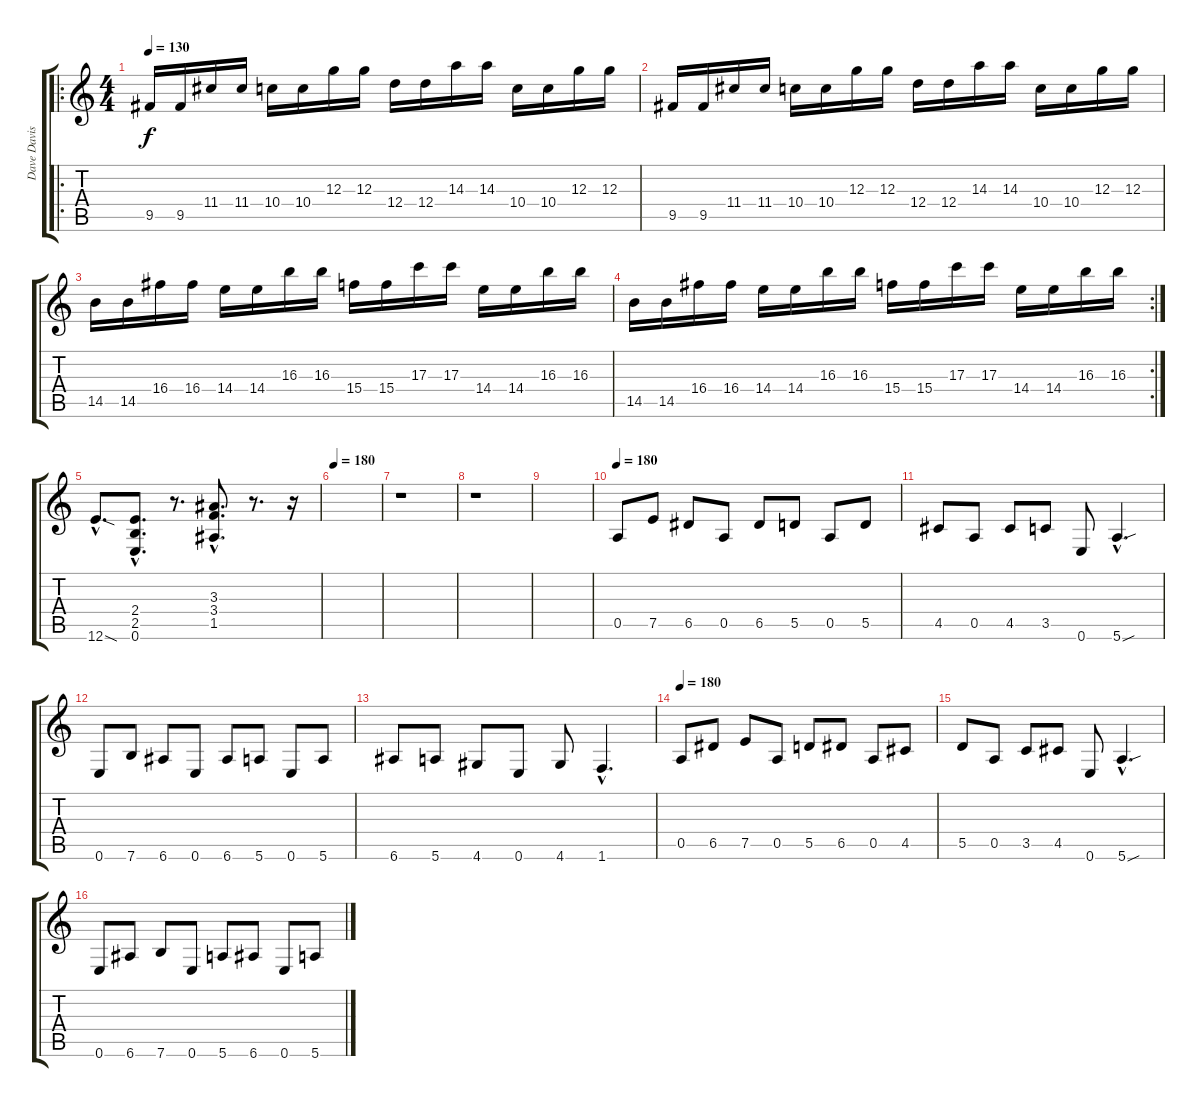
\track ("Dave Davis" "Dave Davis") {instrument distortionguitar}
\staff {score tabs}
\tuning (E4 B3 G3 D3 A2 E2) {hide}
\ro
\ts (4 4)
\tempo 130
\clef g2
\ks c
9.5.16{dy f} 9.5.16 11.4.16 11.4.16 10.4.16 10.4.16 12.3.16 12.3.16 12.4.16 12.4.16 14.3.16 14.3.16 10.4.16 10.4.16 12.3.16 12.3.16 |
9.5.16 9.5.16 11.4.16 11.4.16 10.4.16 10.4.16 12.3.16 12.3.16 12.4.16 12.4.16 14.3.16 14.3.16 10.4.16 10.4.16 12.3.16 12.3.16 |
14.5.16 14.5.16 16.4.16 16.4.16 14.4.16 14.4.16 16.3.16 16.3.16 15.4.16 15.4.16 17.3.16 17.3.16 14.4.16 14.4.16 16.3.16 16.3.16 |
\rc 2
14.5.16 14.5.16 16.4.16 16.4.16 14.4.16 14.4.16 16.3.16 16.3.16 15.4.16 15.4.16 17.3.16 17.3.16 14.4.16 14.4.16 16.3.16 16.3.16 |
12.6{sod hac}.8{d} (2.4{hac} 2.5{hac} 0.6{hac}).8{d} r.8{d} (3.3{hac} 3.4{hac} 1.5{hac}).8{d} r.8{d} r.16 |
\tempo 180
|
r.1 |
r.1 |
|
\tempo 180
0.5.8 7.5.8 6.5.8 0.5.8 6.5.8 5.5.8 0.5.8 5.5.8 |
4.5.8 0.5.8 4.5.8 3.5.8 0.6.8 5.6{sou hac}.4{d} |
0.6.8 7.6.8 6.6.8 0.6.8 6.6.8 5.6.8 0.6.8 5.6.8 |
6.6.8 5.6.8 4.6.8 0.6.8 4.6.8 1.6{hac}.4{d} |
\tempo 180
0.5.8 6.5.8 7.5.8 0.5.8 5.5.8 6.5.8 0.5.8 4.5.8 |
5.5.8 0.5.8 3.5.8 4.5.8 0.6.8 5.6{sou hac}.4{d} |
0.6.8 6.6.8 7.6.8 0.6.8 5.6.8 6.6.8 0.6.8 5.6.8
